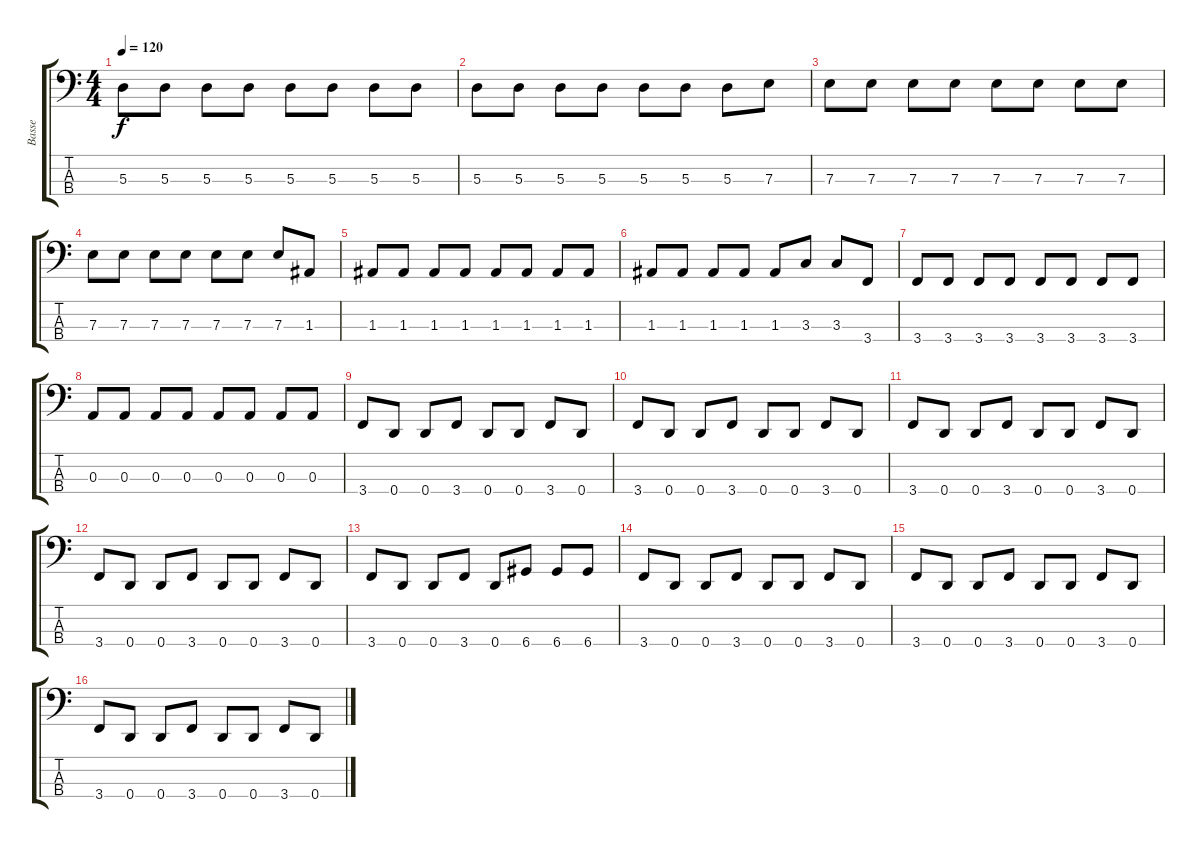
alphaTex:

\track ("Basse" "Basse") {instrument slapbass1}
\staff {score tabs}
\tuning (G2 D2 A1 D1) {hide}
\ts (4 4)
\tempo 120
\clef f4
\ks c
5.3.8{dy f} 5.3.8 5.3.8 5.3.8 5.3.8 5.3.8 5.3.8 5.3.8 |
5.3.8 5.3.8 5.3.8 5.3.8 5.3.8 5.3.8 5.3.8 7.3.8 |
7.3.8 7.3.8 7.3.8 7.3.8 7.3.8 7.3.8 7.3.8 7.3.8 |
7.3.8 7.3.8 7.3.8 7.3.8 7.3.8 7.3.8 7.3.8 1.3.8 |
1.3.8 1.3.8 1.3.8 1.3.8 1.3.8 1.3.8 1.3.8 1.3.8 |
1.3.8 1.3.8 1.3.8 1.3.8 1.3.8 3.3.8 3.3.8 3.4.8 |
3.4.8 3.4.8 3.4.8 3.4.8 3.4.8 3.4.8 3.4.8 3.4.8 |
0.3.8 0.3.8 0.3.8 0.3.8 0.3.8 0.3.8 0.3.8 0.3.8 |
3.4.8 0.4.8 0.4.8 3.4.8 0.4.8 0.4.8 3.4.8 0.4.8 |
3.4.8 0.4.8 0.4.8 3.4.8 0.4.8 0.4.8 3.4.8 0.4.8 |
3.4.8 0.4.8 0.4.8 3.4.8 0.4.8 0.4.8 3.4.8 0.4.8 |
3.4.8 0.4.8 0.4.8 3.4.8 0.4.8 0.4.8 3.4.8 0.4.8 |
3.4.8 0.4.8 0.4.8 3.4.8 0.4.8 6.4.8 6.4.8 6.4.8 |
3.4.8{volume 5} 0.4.8 0.4.8 3.4.8 0.4.8 0.4.8 3.4.8 0.4.8 |
3.4.8 0.4.8 0.4.8 3.4.8 0.4.8 0.4.8 3.4.8 0.4.8 |
3.4.8 0.4.8 0.4.8 3.4.8 0.4.8 0.4.8 3.4.8 0.4.8
